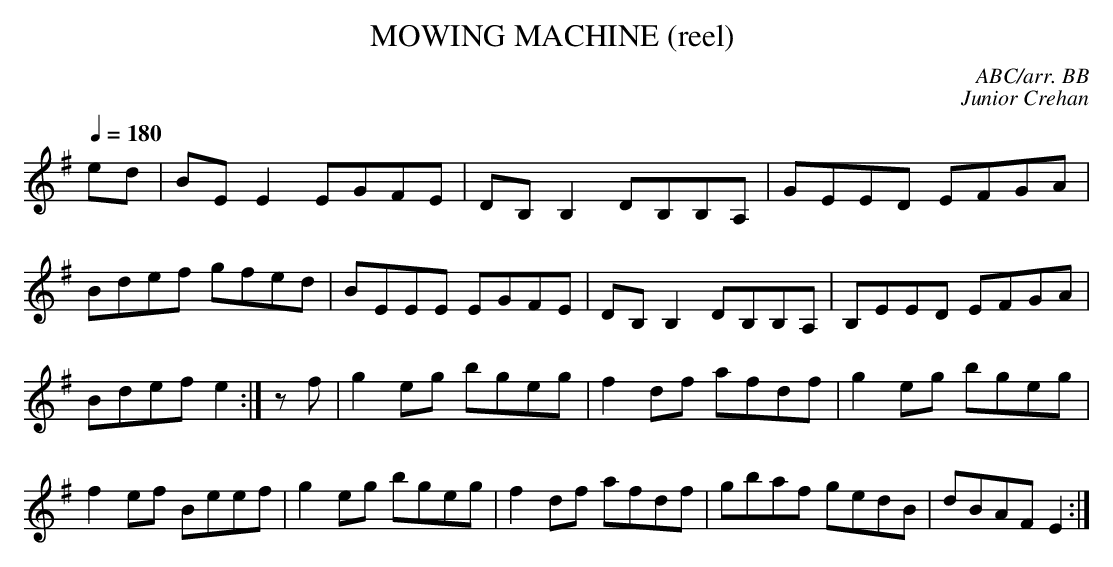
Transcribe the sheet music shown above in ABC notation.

X:1
T:MOWING MACHINE (reel) \
C:ABC/arr. BB\
C:Junior Crehan\
M:4/4\
L:1/8\
Q:1/4=180\
K:Em\
ed|BEE2 EGFE|DB,B,2 DB,B,A,|GEED EFGA|Bdef gfed|\
BEEE EGFE|DB, B,2 DB,B,A,|B,EED EFGA|Bdef e2 :|\
zf|g2 eg bgeg|f2 df afdf|g2 eg bgeg|f2 ef Beef|\
g2 eg bgeg|f2 df afdf|gbaf gedB|dBAF E2 :|\
\
\
